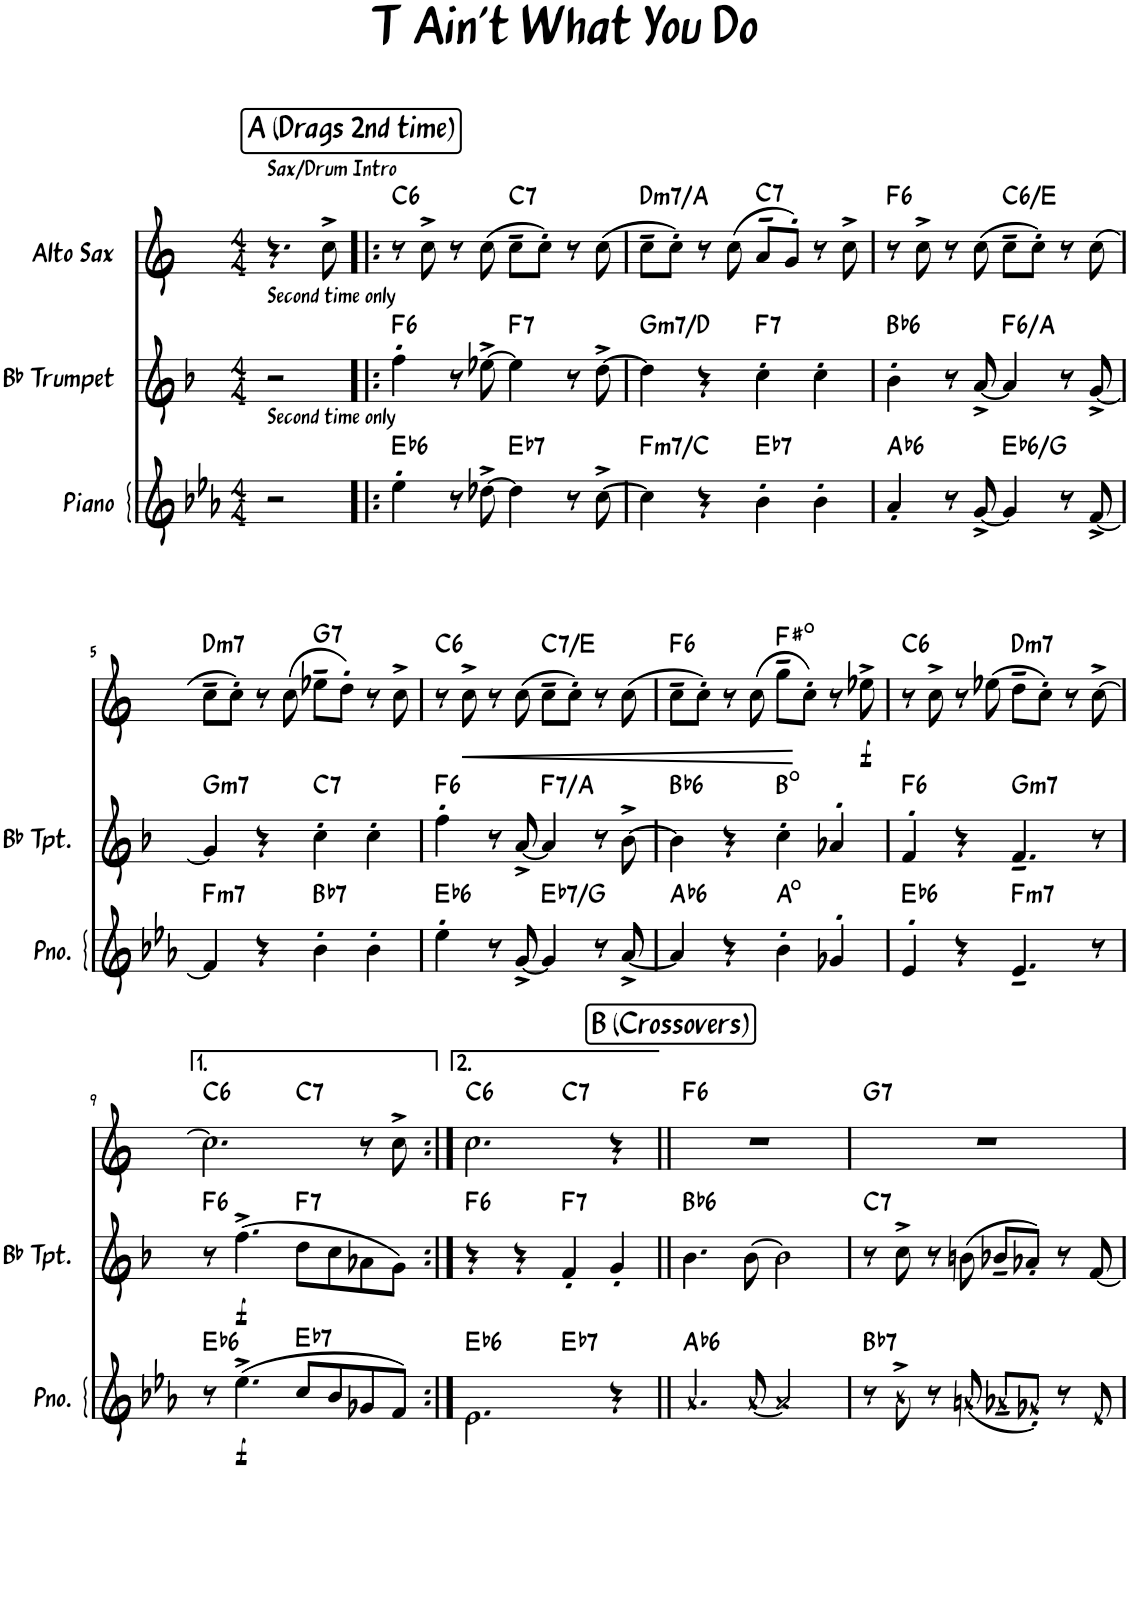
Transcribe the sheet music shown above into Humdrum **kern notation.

**kern	**dynam	**harte	**kern	**dynam	**harte	**kern	**dynam	**harte
*part3	*part3	*part3	*part2	*part2	*part2	*part1	*part1	*part1
*staff3	*staff3	*	*staff2	*staff2	*	*staff1	*staff1	*
*I"Piano	*	*	*I"Bb Trumpet	*	*	*I"Alto Sax	*	*
*I'Pno.	*	*	*I'Bb Tpt.	*	*	*I'Sax	*	*
*clefG2	*	*	*clefG2	*	*	*clefG2	*	*
*	*	*	*Trd1c2	*	*	*Trd5c9	*	*
*k[b-e-a-]	*	*	*k[b-]	*	*	*k[]	*	*
*M4/4	*	*	*M4/4	*	*	*M4/4	*	*
=1	=1	=1	=1	=1	=1	=1	=1	=1
!	!	!	!	!	!	!LO:TX:a:t=Sax/Drum Intro	!	!
!	!	!	!LO:TX:a:t=Second time only	!	!	!	!	!
!LO:TX:a:t=Second time only	!	!	!	!	!	!	!	!
2r	.	.	2r	.	.	4.r	.	.
.	.	.	.	.	.	8cc^\	.	.
!!LO:REH:place=s1:a:cj:fs=14:t=A (Drags 2nd time)
=2!|:	=2!|:	=2!|:	=2!|:	=2!|:	=2!|:	=2!|:	=2!|:	=2!|:
!	!	!LO:H:kt=6	!	!	!LO:H:kt=6	!	!	!LO:H:kt=6
4ee-'\	.	Eb:maj6	4ff'\	.	F:maj6	8r	.	C:maj6
.	.	.	.	.	.	8cc^\	.	.
8r	.	.	8r	.	.	8r	.	.
[8dd-X^\	.	.	[8ee-X^\	.	.	(8cc\	.	.
!	!	!LO:H:kt=7	!	!	!LO:H:kt=7	!	!	!LO:H:kt=7
4dd-\]	.	Eb:7	4ee-\]	.	F:7	8cc~\L	.	C:7
.	.	.	.	.	.	8cc'\J)	.	.
8r	.	.	8r	.	.	8r	.	.
[8cc^\	.	.	[8dd^\	.	.	(8cc\	.	.
=3	=3	=3	=3	=3	=3	=3	=3	=3
!	!	!LO:H:kt=m7	!	!	!LO:H:kt=m7	!	!	!LO:H:kt=m7
4cc\]	.	F:min7/5	4dd\]	.	G:min7/5	8cc~\L	.	D:min7/5
.	.	.	.	.	.	8cc'\J)	.	.
4r	.	.	4r	.	.	8r	.	.
.	.	.	.	.	.	(8cc\	.	.
!	!	!LO:H:kt=7	!	!	!LO:H:kt=7	!	!	!LO:H:kt=7
4b-'\	.	Eb:7	4cc'\	.	F:7	8a~>/L	.	C:7
.	.	.	.	.	.	8g'>/J)	.	.
4b-'\	.	.	4cc'\	.	.	8r	.	.
.	.	.	.	.	.	8cc^\	.	.
=4	=4	=4	=4	=4	=4	=4	=4	=4
!	!	!LO:H:kt=6	!	!	!LO:H:kt=6	!	!	!LO:H:kt=6
4a-'/	.	Ab:maj6	4b-'\	.	Bb:maj6	8r	.	F:maj6
.	.	.	.	.	.	8cc^\	.	.
8r	.	.	8r	.	.	8r	.	.
[8g^/	.	.	[8a^/	.	.	(8cc\	.	.
!	!	!LO:H:kt=6	!	!	!LO:H:kt=6	!	!	!LO:H:kt=6
4g/]	.	Eb:maj6/3	4a/]	.	F:maj6/3	8cc~\L	.	C:maj6/3
.	.	.	.	.	.	8cc'\J)	.	.
8r	.	.	8r	.	.	8r	.	.
[8f^/	.	.	[8g^/	.	.	(8cc\	.	.
!!LO:LB:g=z
=5	=5	=5	=5	=5	=5	=5	=5	=5
!	!	!LO:H:kt=m7	!	!	!LO:H:kt=m7	!	!	!LO:H:kt=m7
4f/]	.	F:min7	4g/]	.	G:min7	8cc~\L	.	D:min7
.	.	.	.	.	.	8cc'\J)	.	.
4r	.	.	4r	.	.	8r	.	.
.	.	.	.	.	.	(8cc\	.	.
!	!	!LO:H:kt=7	!	!	!LO:H:kt=7	!	!	!LO:H:kt=7
4b-'\	.	Bb:7	4cc'\	.	C:7	8ee-X~\L	.	G:7
.	.	.	.	.	.	8dd'\J)	.	.
4b-'\	.	.	4cc'\	.	.	8r	.	.
.	.	.	.	.	.	8cc^\	.	.
=6	=6	=6	=6	=6	=6	=6	=6	=6
!	!	!LO:H:kt=6	!	!	!LO:H:kt=6	!	!	!LO:H:kt=6
4ee-'\	.	Eb:maj6	4ff'\	.	F:maj6	8r	.	C:maj6
!	!	!	!	!	!	!	!LO:HP:b	!
.	.	.	.	.	.	8cc^\	<	.
8r	.	.	8r	.	.	8r	.	.
[8g^/	.	.	[8a^/	.	.	(8cc\	.	.
!	!	!LO:H:kt=7	!	!	!LO:H:kt=7	!	!	!LO:H:kt=7
4g/]	.	Eb:7/3	4a/]	.	F:7/3	8cc~\L	.	C:7/3
.	.	.	.	.	.	8cc'\J)	.	.
8r	.	.	8r	.	.	8r	.	.
[8a-^/	.	.	[8b-^\	.	.	(8cc\	.	.
=7	=7	=7	=7	=7	=7	=7	=7	=7
!	!	!LO:H:kt=6	!	!	!LO:H:kt=6	!	!	!LO:H:kt=6
4a-/]	.	Ab:maj6	4b-\]	.	Bb:maj6	8cc~\L	.	F:maj6
.	.	.	.	.	.	8cc'\J)	.	.
4r	.	.	4r	.	.	8r	.	.
.	.	.	.	.	.	(8cc\	.	.
4b-'\	.	A:dim	4cc'\	.	B:dim	8gg~\L	.	F#:dim
.	.	.	.	.	.	8cc'\J)	[	.
4g-X'>/	.	.	4a-X'>/	.	.	8r	.	.
!	!	!	!	!	!	!	!LO:DY:b	!
.	.	.	.	.	.	8ee-X^\	f	.
=8	=8	=8	=8	=8	=8	=8	=8	=8
!	!	!LO:H:kt=6	!	!	!LO:H:kt=6	!	!	!LO:H:kt=6
4e-'>/	.	Eb:maj6	4f'>/	.	F:maj6	8r	.	C:maj6
.	.	.	.	.	.	8cc^\	.	.
4r	.	.	4r	.	.	8r	.	.
.	.	.	.	.	.	(8ee-X\	.	.
!	!	!LO:H:kt=m7	!	!	!LO:H:kt=m7	!	!	!LO:H:kt=m7
4.e-~/	.	F:min7	4.f~/	.	G:min7	8dd~\L	.	D:min7
.	.	.	.	.	.	8cc'\J)	.	.
.	.	.	.	.	.	8r	.	.
8r	.	.	8r	.	.	[8cc^\	.	.
!!LO:LB:g=z
=9	=9	=9	=9	=9	=9	=9	=9	=9
!	!	!LO:H:kt=6	!	!	!LO:H:kt=6	!	!	!LO:H:kt=6
*	*	*	*	*	*	*^	*	*
8r	.	Eb:maj6	8r	.	F:maj6	2.cc\]	2ryy	.	C:maj6
!	!LO:DY:b	!	!	!LO:DY:b	!	!	!	!	!
(4.ee-^\	f	.	(4.ff^\	f	.	.	.	.	.
!	!	!LO:H:kt=7	!	!	!LO:H:kt=7	!	!	!	!LO:H:kt=7
8cc/L	.	Eb:7	8dd\L	.	F:7	.	2ryy	.	C:7
8b-/	.	.	8cc\	.	.	.	.	.	.
8g-X/	.	.	8a-X\	.	.	8r	.	.	.
8f/J)	.	.	8g\J)	.	.	8cc^\	.	.	.
=10:|!	=10:|!	=10:|!	=10:|!	=10:|!	=10:|!	=10:|!	=10:|!	=10:|!	=10:|!
!	!	!LO:H:kt=6	!	!	!LO:H:kt=6	!	!	!	!LO:H:kt=6
*^	*	*	*	*	*	*	*	*	*
2.e-\	2ryy	.	Eb:maj6	4r	.	F:maj6	2.cc\	2ryy	.	C:maj6
.	.	.	.	4r	.	.	.	.	.	.
!	!	!	!LO:H:kt=7	!	!	!LO:H:kt=7	!	!	!	!LO:H:kt=7
.	2ryy	.	Eb:7	4f'/	.	F:7	.	2ryy	.	C:7
4r	.	.	.	4g'/	.	.	4r	.	.	.
!!LO:REH:place=s1:a:cj:fs=14:t=B (Crossovers)
=11||	=11||	=11||	=11||	=11||	=11||	=11||	=11||	=11||	=11||	=11||
!	!	!	!LO:H:kt=6	!	!	!LO:H:kt=6	!	!	!	!LO:H:kt=6
*v	*v	*	*	*	*	*	*v	*v	*	*
4.a-/	.	Ab:maj6	4.b-\	.	Bb:maj6	1r	.	F:maj6
[8a-/	.	.	[8b-\	.	.	.	.	.
2a-/]	.	.	2b-\]	.	.	.	.	.
=12	=12	=12	=12	=12	=12	=12	=12	=12
!	!	!LO:H:kt=7	!	!	!LO:H:kt=7	!	!	!LO:H:kt=7
8r	.	Bb:7	8r	.	C:7	1r	.	G:7
8b-^\	.	.	8cc^\	.	.	.	.	.
8r	.	.	8r	.	.	.	.	.
(8an/	.	.	(8bn\	.	.	.	.	.
8a-X~/L	.	.	8b-X~/L	.	.	.	.	.
8g-X'/J)	.	.	8a-X'/J)	.	.	.	.	.
8r	.	.	8r	.	.	.	.	.
8e-/	.	.	[8f/	.	.	.	.	.
=	=	=	=	=	=	=	=	=
*-	*-	*-	*-	*-	*-	*-	*-	*-
